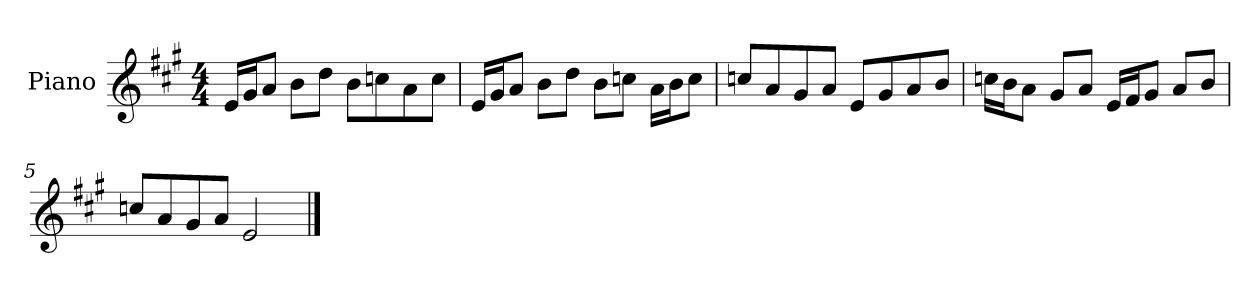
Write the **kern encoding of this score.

**kern
*part1
*staff1
*I"Piano
*I'P-no
*clefG2
*k[f#c#g#]
*M4/4
*MM90
=1
16e/LL
16g#/J
8a/J
8b\L
8dd\J
8b\L
8ccn\
8a\
8cc\J
=2
16e/LL
16g#/J
8a/J
8b\L
8dd\J
8b\L
8ccn\J
16a\LL
16b\J
8cc\J
=3
8ccn/L
8a/
8g#/
8a/J
8e/L
8g#/
8a/
8b/J
=4
16ccn\LL
16b\J
8a\J
8g#/L
8a/J
16e/LL
16f#/J
8g#/J
8a/L
8b/J
!!LO:LB:g=z
=5
8ccn/L
8a/
8g#/
8a/J
2e/
==
*-
